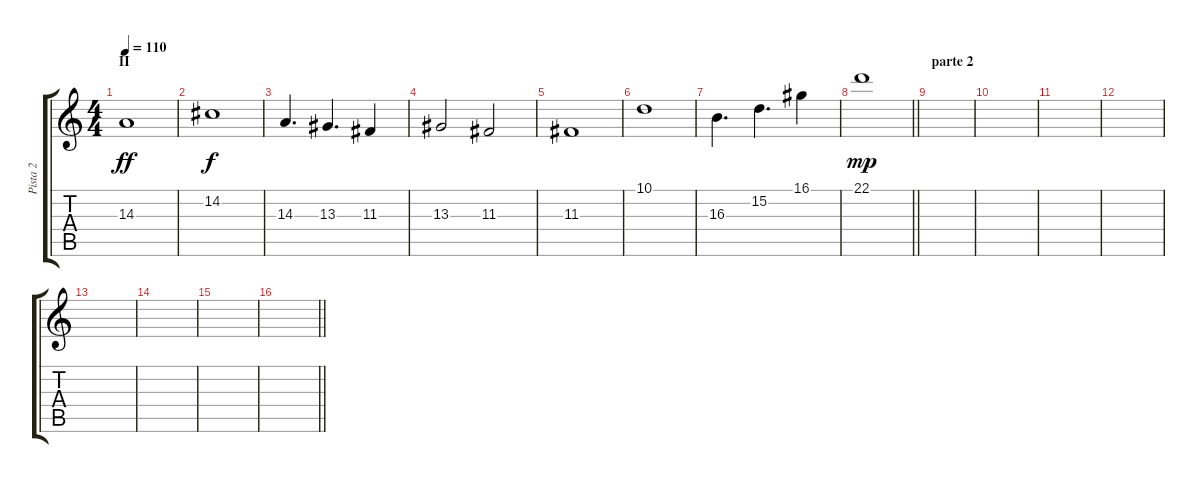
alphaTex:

\track ("Pista 2" "Pista 2") {instrument violin}
\staff {score tabs}
\tuning (E4 B3 G3 D3 A2 E2) {hide}
\ts (4 4)
\section ("" "II")
\tempo 110
\clef g2
\ks c
14.3.1{dy ff} |
14.2.1{dy f} |
14.3.4{d} 13.3.4{d} 11.3.4 |
13.3.2 11.3.2 |
11.3.1 |
10.1.1 |
16.3.4{d} 15.2.4{d} 16.1.4 |
\barLineRight lightlight
22.1.1{dy mp} |
\section ("" "parte 2")
|
|
|
|
|
|
|
\barLineRight lightlight
